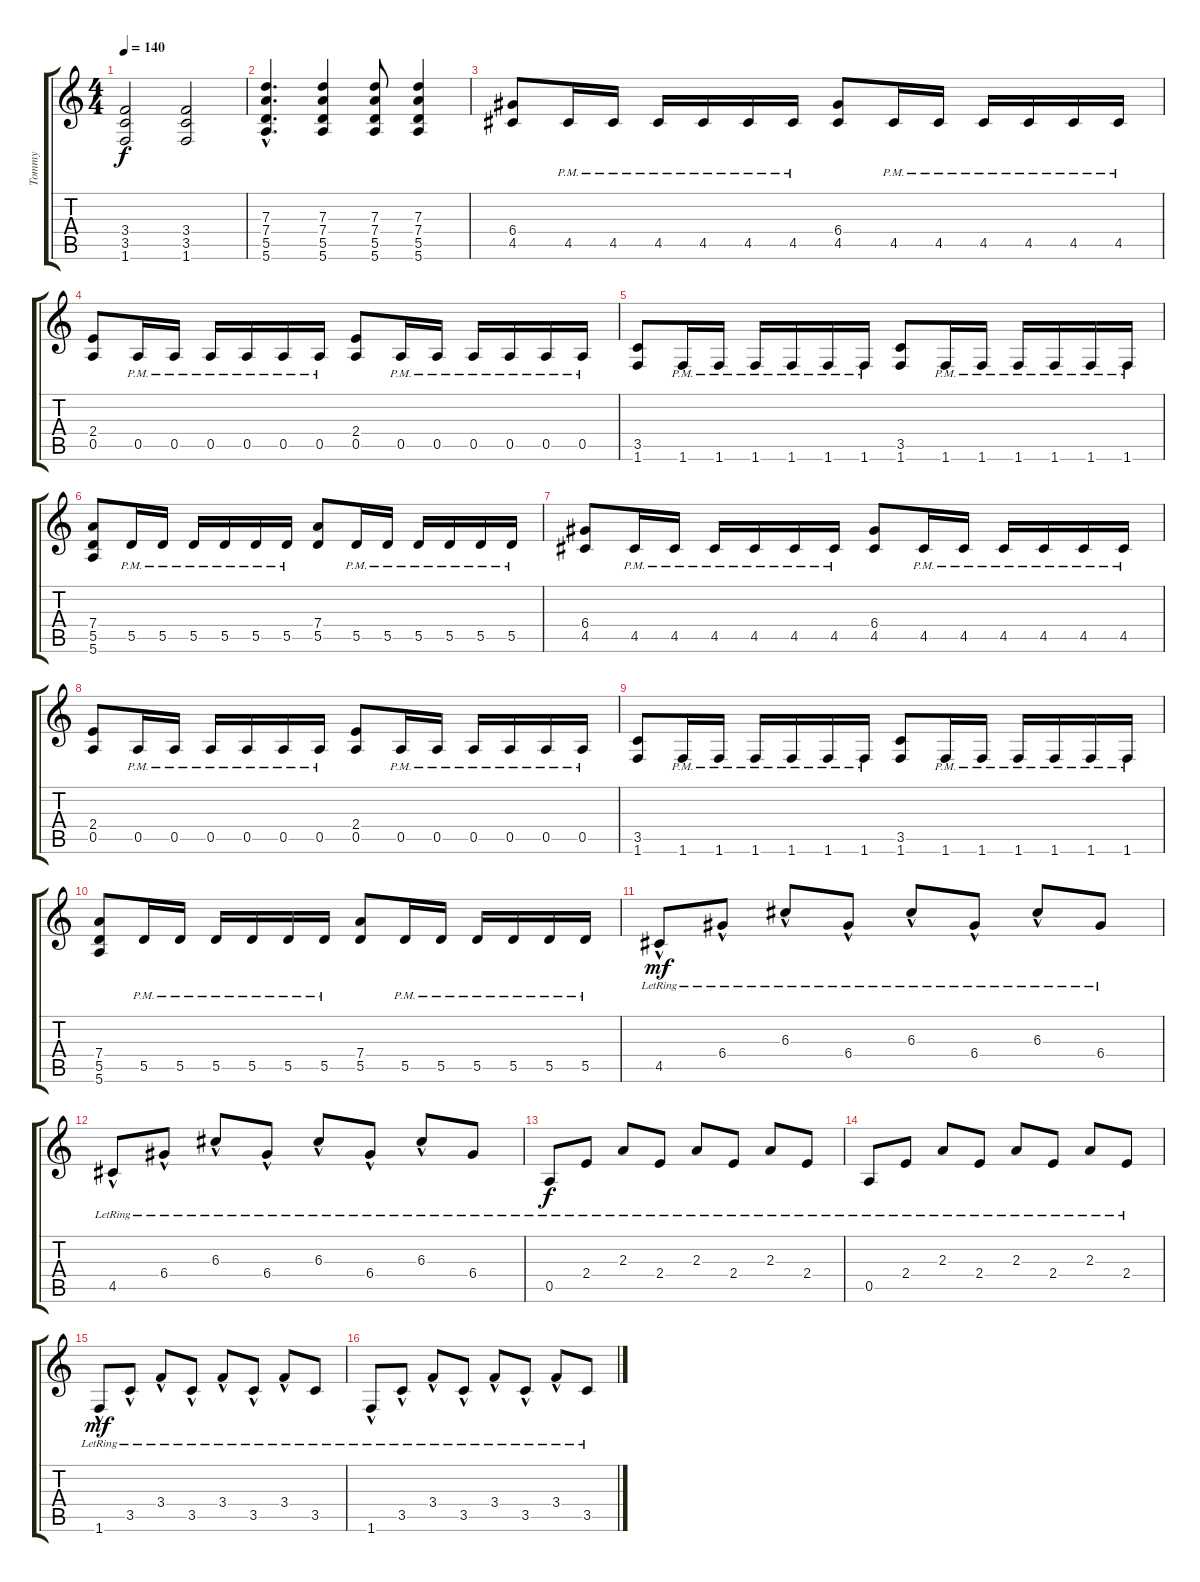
\track ("Tommy" "Tommy") {instrument distortionguitar}
\staff {score tabs}
\tuning (E4 B3 G3 D3 A2 E2) {hide}
\ts (4 4)
\tempo 140
\clef g2
\ks c
(3.4 3.5 1.6).2{dy f} (3.4 3.5 1.6).2 |
(7.3{hac} 7.4{hac} 5.5{hac} 5.6{hac}).4{d} (7.3 7.4 5.5 5.6).4 (7.3 7.4 5.5 5.6).8 (7.3 7.4 5.5 5.6).4 |
(6.4 4.5).8 4.5{pm}.16 4.5{pm}.16 4.5{pm}.16 4.5{pm}.16 4.5{pm}.16 4.5{pm}.16 (6.4 4.5).8 4.5{pm}.16 4.5{pm}.16 4.5{pm}.16 4.5{pm}.16 4.5{pm}.16 4.5{pm}.16 |
(2.4 0.5).8 0.5{pm}.16 0.5{pm}.16 0.5{pm}.16 0.5{pm}.16 0.5{pm}.16 0.5{pm}.16 (2.4 0.5).8 0.5{pm}.16 0.5{pm}.16 0.5{pm}.16 0.5{pm}.16 0.5{pm}.16 0.5{pm}.16 |
(3.5 1.6).8 1.6{pm}.16 1.6{pm}.16 1.6{pm}.16 1.6{pm}.16 1.6{pm}.16 1.6{pm}.16 (3.5 1.6).8 1.6{pm}.16 1.6{pm}.16 1.6{pm}.16 1.6{pm}.16 1.6{pm}.16 1.6{pm}.16 |
(7.4 5.5 5.6).8 5.5{pm}.16 5.5{pm}.16 5.5{pm}.16 5.5{pm}.16 5.5{pm}.16 5.5{pm}.16 (7.4 5.5).8 5.5{pm}.16 5.5{pm}.16 5.5{pm}.16 5.5{pm}.16 5.5{pm}.16 5.5{pm}.16 |
(6.4 4.5).8 4.5{pm}.16 4.5{pm}.16 4.5{pm}.16 4.5{pm}.16 4.5{pm}.16 4.5{pm}.16 (6.4 4.5).8 4.5{pm}.16 4.5{pm}.16 4.5{pm}.16 4.5{pm}.16 4.5{pm}.16 4.5{pm}.16 |
(2.4 0.5).8 0.5{pm}.16 0.5{pm}.16 0.5{pm}.16 0.5{pm}.16 0.5{pm}.16 0.5{pm}.16 (2.4 0.5).8 0.5{pm}.16 0.5{pm}.16 0.5{pm}.16 0.5{pm}.16 0.5{pm}.16 0.5{pm}.16 |
(3.5 1.6).8 1.6{pm}.16 1.6{pm}.16 1.6{pm}.16 1.6{pm}.16 1.6{pm}.16 1.6{pm}.16 (3.5 1.6).8 1.6{pm}.16 1.6{pm}.16 1.6{pm}.16 1.6{pm}.16 1.6{pm}.16 1.6{pm}.16 |
(7.4 5.5 5.6).8 5.5{pm}.16 5.5{pm}.16 5.5{pm}.16 5.5{pm}.16 5.5{pm}.16 5.5{pm}.16 (7.4 5.5).8 5.5{pm}.16 5.5{pm}.16 5.5{pm}.16 5.5{pm}.16 5.5{pm}.16 5.5{pm}.16 |
4.5{hac lr}.8{dy mf instrument acousticguitarsteel} 6.4{hac lr}.8 6.3{hac lr}.8 6.4{hac lr}.8 6.3{hac lr}.8 6.4{hac lr}.8 6.3{hac lr}.8 6.4{lr}.8 |
4.5{hac lr}.8 6.4{hac lr}.8 6.3{hac lr}.8 6.4{hac lr}.8 6.3{hac lr}.8 6.4{hac lr}.8 6.3{hac lr}.8 6.4{lr}.8 |
0.5{lr}.8{dy f} 2.4{lr}.8 2.3{lr}.8 2.4{lr}.8 2.3{lr}.8 2.4{lr}.8 2.3{lr}.8 2.4{lr}.8 |
0.5{lr}.8 2.4{lr}.8 2.3{lr}.8 2.4{lr}.8 2.3{lr}.8 2.4{lr}.8 2.3{lr}.8 2.4{lr}.8 |
1.6{hac lr}.8{dy mf} 3.5{hac lr}.8 3.4{hac lr}.8 3.5{hac lr}.8 3.4{hac lr}.8 3.5{hac lr}.8 3.4{hac lr}.8 3.5{lr}.8 |
1.6{hac lr}.8 3.5{hac lr}.8 3.4{hac lr}.8 3.5{hac lr}.8 3.4{hac lr}.8 3.5{hac lr}.8 3.4{hac lr}.8 3.5{lr}.8
